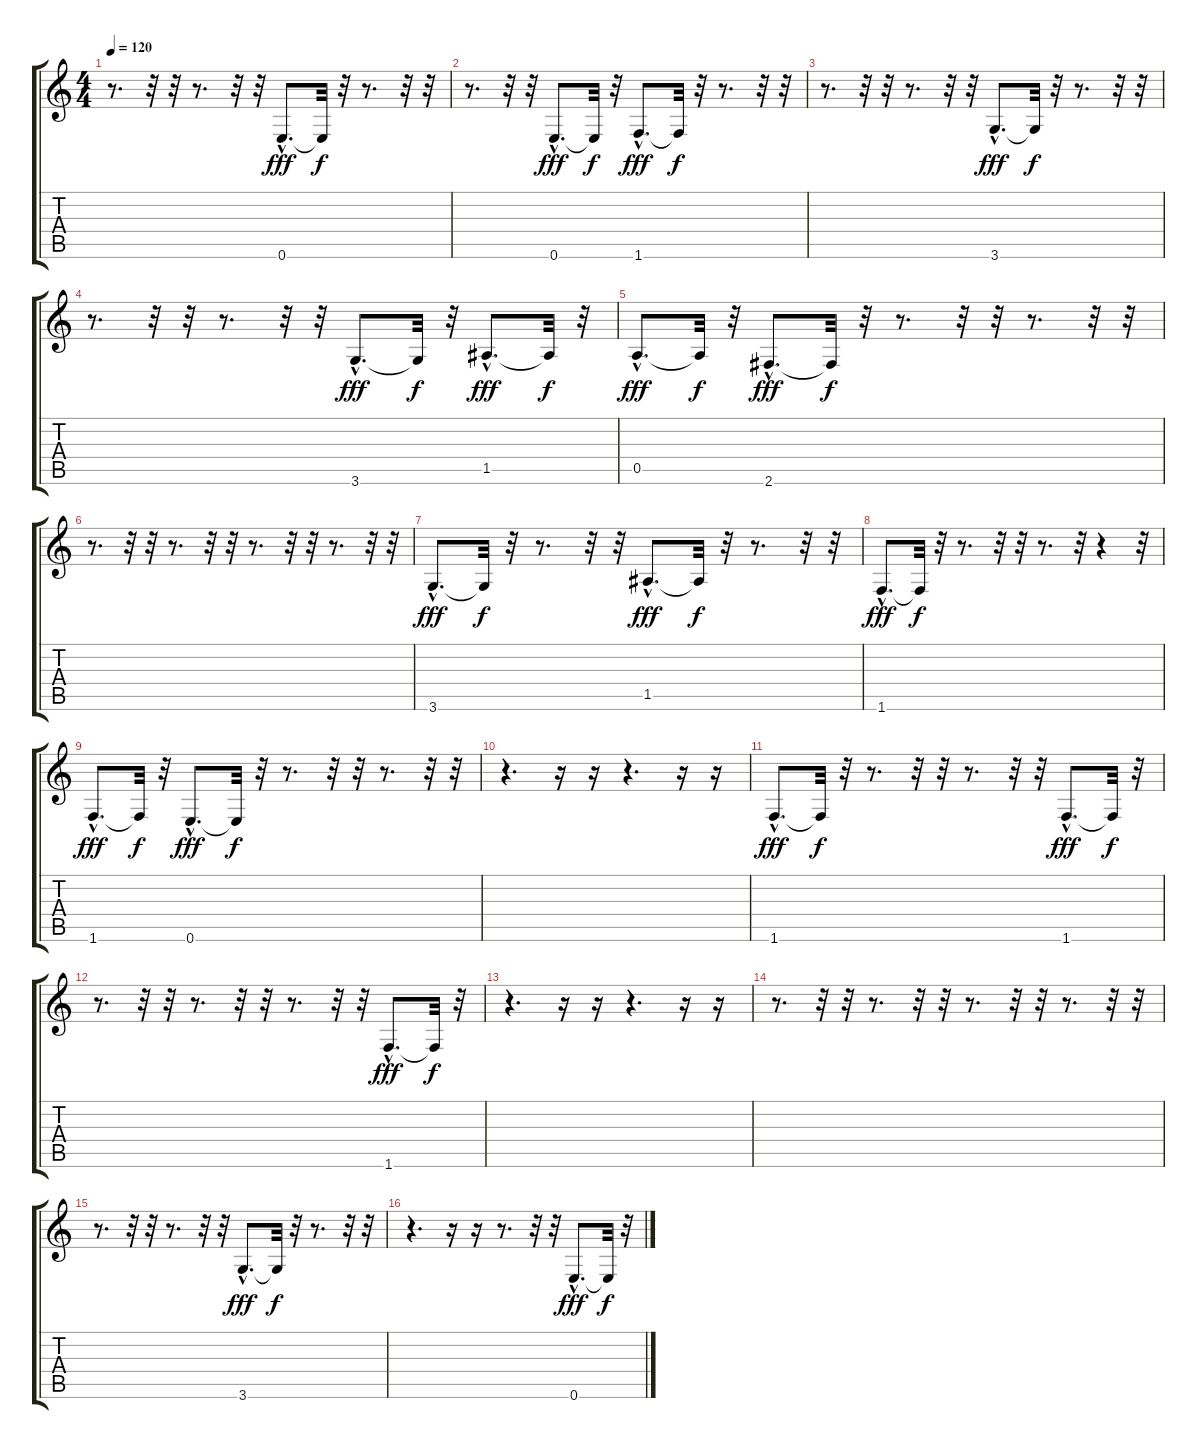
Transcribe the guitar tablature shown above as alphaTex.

\track "" {instrument fretlessbass}
\staff {score tabs}
\tuning (E4 B3 G3 D3 A2 E2) {hide}
\ts (4 4)
\tempo 120
\clef g2
\ks c
r.8{d dy f} r.32 r.32 r.8{d} r.32 r.32 0.6{hac}.8{d dy fff} 0.6{t}.32{dy f} r.32 r.8{d} r.32 r.32 |
r.8{d} r.32 r.32 0.6{hac}.8{d dy fff} 0.6{t}.32{dy f} r.32 1.6{hac}.8{d dy fff} 1.6{t}.32{dy f} r.32 r.8{d} r.32 r.32 |
r.8{d} r.32 r.32 r.8{d} r.32 r.32 3.6{hac}.8{d dy fff} 3.6{t}.32{dy f} r.32 r.8{d} r.32 r.32 |
r.8{d} r.32 r.32 r.8{d} r.32 r.32 3.6{hac}.8{d dy fff} 3.6{t}.32{dy f} r.32 1.5{hac}.8{d dy fff} 1.5{t}.32{dy f} r.32 |
0.5{hac}.8{d dy fff} 0.5{t}.32{dy f} r.32 2.6{hac}.8{d dy fff} 2.6{t}.32{dy f} r.32 r.8{d} r.32 r.32 r.8{d} r.32 r.32 |
r.8{d} r.32 r.32 r.8{d} r.32 r.32 r.8{d} r.32 r.32 r.8{d} r.32 r.32 |
3.6{hac}.8{d dy fff} 3.6{t}.32{dy f} r.32 r.8{d} r.32 r.32 1.5{hac}.8{d dy fff} 1.5{t}.32{dy f} r.32 r.8{d} r.32 r.32 |
1.6{hac}.8{d dy fff} 1.6{t}.32{dy f} r.32 r.8{d} r.32 r.32 r.8{d} r.32 r.4 r.32 |
1.6{hac}.8{d dy fff} 1.6{t}.32{dy f} r.32 0.6{hac}.8{d dy fff} 0.6{t}.32{dy f} r.32 r.8{d} r.32 r.32 r.8{d} r.32 r.32 |
r.4{d} r.16 r.16 r.4{d} r.16 r.16 |
1.6{hac}.8{d dy fff} 1.6{t}.32{dy f} r.32 r.8{d} r.32 r.32 r.8{d} r.32 r.32 1.6{hac}.8{d dy fff} 1.6{t}.32{dy f} r.32 |
r.8{d} r.32 r.32 r.8{d} r.32 r.32 r.8{d} r.32 r.32 1.6{hac}.8{d dy fff} 1.6{t}.32{dy f} r.32 |
r.4{d} r.16 r.16 r.4{d} r.16 r.16 |
r.8{d} r.32 r.32 r.8{d} r.32 r.32 r.8{d} r.32 r.32 r.8{d} r.32 r.32 |
r.8{d} r.32 r.32 r.8{d} r.32 r.32 3.6{hac}.8{d dy fff} 3.6{t}.32{dy f} r.32 r.8{d} r.32 r.32 |
r.4{d} r.16 r.16 r.8{d} r.32 r.32 0.6{hac}.8{d dy fff} 0.6{t}.32{dy f} r.32
